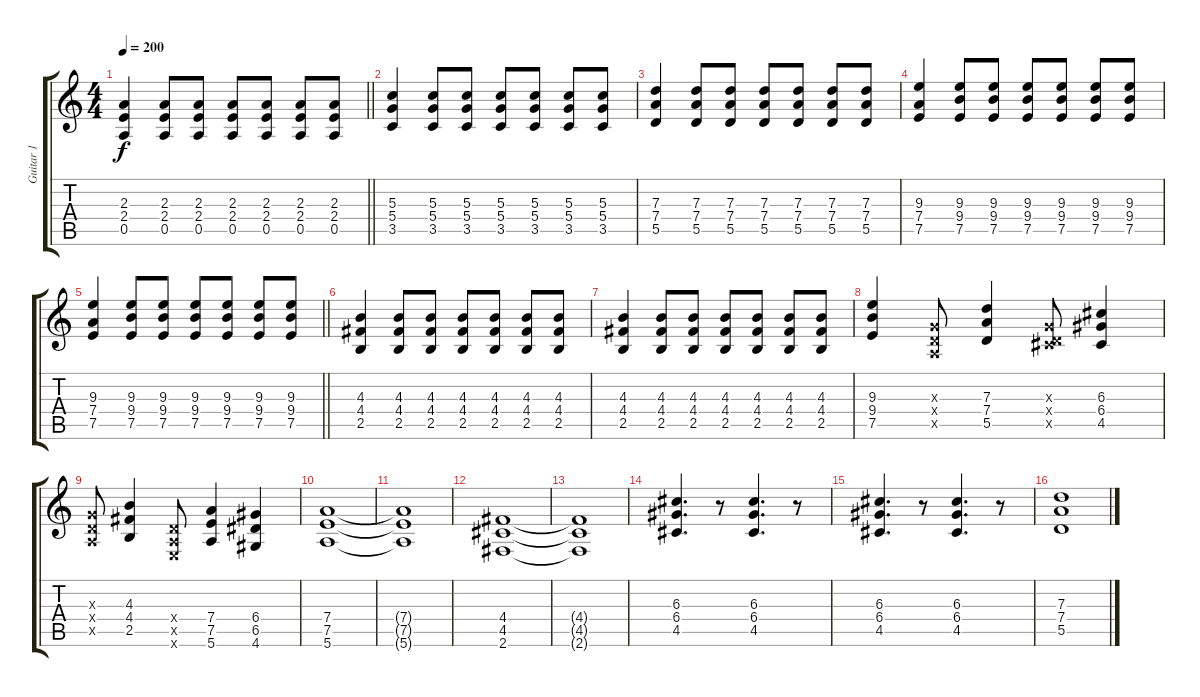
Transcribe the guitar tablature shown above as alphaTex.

\track ("Guitar 1" "Guitar 1") {instrument distortionguitar}
\staff {score tabs}
\tuning (E4 B3 G3 D3 A2 E2) {hide}
\ts (4 4)
\tempo 200
\clef g2
\barLineRight lightlight
\ks c
(2.3 2.4 0.5).4{dy f} (2.3 2.4 0.5).8 (2.3 2.4 0.5).8 (2.3 2.4 0.5).8 (2.3 2.4 0.5).8 (2.3 2.4 0.5).8 (2.3 2.4 0.5).8 |
(5.3 5.4 3.5).4 (5.3 5.4 3.5).8 (5.3 5.4 3.5).8 (5.3 5.4 3.5).8 (5.3 5.4 3.5).8 (5.3 5.4 3.5).8 (5.3 5.4 3.5).8 |
(7.3 7.4 5.5).4 (7.3 7.4 5.5).8 (7.3 7.4 5.5).8 (7.3 7.4 5.5).8 (7.3 7.4 5.5).8 (7.3 7.4 5.5).8 (7.3 7.4 5.5).8 |
(9.3 7.4 7.5).4 (9.3 9.4 7.5).8 (9.3 9.4 7.5).8 (9.3 9.4 7.5).8 (9.3 9.4 7.5).8 (9.3 9.4 7.5).8 (9.3 9.4 7.5).8 |
\barLineRight lightlight
(9.3 7.4 7.5).4 (9.3 9.4 7.5).8 (9.3 9.4 7.5).8 (9.3 9.4 7.5).8 (9.3 9.4 7.5).8 (9.3 9.4 7.5).8 (9.3 9.4 7.5).8 |
(4.3 4.4 2.5).4 (4.3 4.4 2.5).8 (4.3 4.4 2.5).8 (4.3 4.4 2.5).8 (4.3 4.4 2.5).8 (4.3 4.4 2.5).8 (4.3 4.4 2.5).8 |
(4.3 4.4 2.5).4 (4.3 4.4 2.5).8 (4.3 4.4 2.5).8 (4.3 4.4 2.5).8 (4.3 4.4 2.5).8 (4.3 4.4 2.5).8 (4.3 4.4 2.5).8 |
(9.3 9.4 7.5).4 (0.3{x} 0.4{x} 0.5{x}).8 (7.3 7.4 5.5).4 (0.3{x} 0.4{x} 4.5{x}).8 (6.3 6.4 4.5).4 |
(0.3{x} 0.4{x} 0.5{x}).8 (4.3 4.4 2.5).4 (0.4{x} 0.5{x} 0.6{x}).8 (7.4 7.5 5.6).4 (6.4 6.5 4.6).4 |
(7.4 7.5 5.6).1 |
(7.4{t} 7.5{t} 5.6{t}).1 |
(4.4 4.5 2.6).1 |
(4.4{t} 4.5{t} 2.6{t}).1 |
(6.3 6.4 4.5).4{d} r.8 (6.3 6.4 4.5).4{d} r.8 |
(6.3 6.4 4.5).4{d} r.8 (6.3 6.4 4.5).4{d} r.8 |
(7.3 7.4 5.5).1
